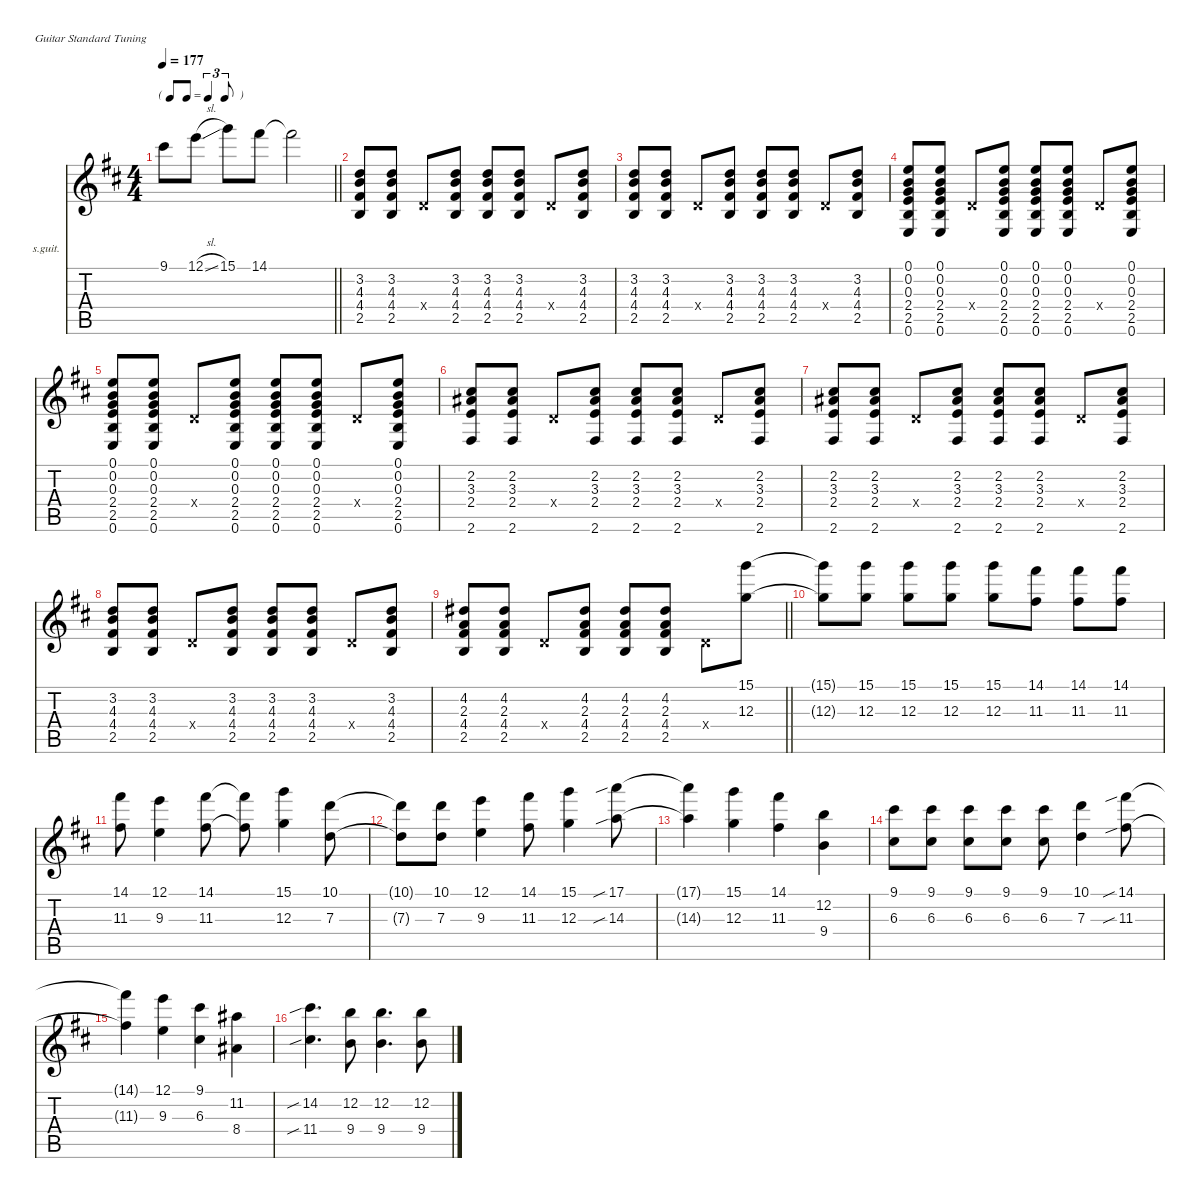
\hideDynamics
\bracketExtendMode nobrackets
\firstSystemTrackNameOrientation horizontal
\otherSystemsTrackNameOrientation horizontal
\track ("固快扼" "s.guit.") {instrument acousticguitarsteel}
\staff {score tabs}
\tuning (E4 B3 G3 D3 A2 E2)
\ts (4 4)
\tf triplet8th
\tempo 177
\clef g2
\barLineRight lightlight
\ks bminor
9.1{acc #}.8{dy f} 12.1{sl acc forcenatural}.8 15.1{acc forcenatural}.8 14.1{acc #}.8 14.1{t acc #}.2 |
(3.2{acc forcenatural} 4.3{acc forcenatural} 4.4{acc #} 2.5{acc forcenatural}).8 (3.2{acc forcenatural} 4.3{acc forcenatural} 4.4{acc #} 2.5{acc forcenatural}).8 0.4{x acc forcenatural}.8 (3.2{acc forcenatural} 4.3{acc forcenatural} 4.4{acc #} 2.5{acc forcenatural}).8 (3.2{acc forcenatural} 4.3{acc forcenatural} 4.4{acc #} 2.5{acc forcenatural}).8 (3.2{acc forcenatural} 4.3{acc forcenatural} 4.4{acc #} 2.5{acc forcenatural}).8 0.4{x acc forcenatural}.8 (3.2{acc forcenatural} 4.3{acc forcenatural} 4.4{acc #} 2.5{acc forcenatural}).8 |
(3.2{acc forcenatural} 4.3{acc forcenatural} 4.4{acc #} 2.5{acc forcenatural}).8 (3.2{acc forcenatural} 4.3{acc forcenatural} 4.4{acc #} 2.5{acc forcenatural}).8 0.4{x acc forcenatural}.8 (3.2{acc forcenatural} 4.3{acc forcenatural} 4.4{acc #} 2.5{acc forcenatural}).8 (3.2{acc forcenatural} 4.3{acc forcenatural} 4.4{acc #} 2.5{acc forcenatural}).8 (3.2{acc forcenatural} 4.3{acc forcenatural} 4.4{acc #} 2.5{acc forcenatural}).8 0.4{x acc forcenatural}.8 (3.2{acc forcenatural} 4.3{acc forcenatural} 4.4{acc #} 2.5{acc forcenatural}).8 |
(0.1{acc forcenatural} 0.2{acc forcenatural} 0.3{acc forcenatural} 2.4{acc forcenatural} 2.5{acc forcenatural} 0.6{acc forcenatural}).8 (0.1{acc forcenatural} 0.2{acc forcenatural} 0.3{acc forcenatural} 2.4{acc forcenatural} 2.5{acc forcenatural} 0.6{acc forcenatural}).8 0.4{x acc forcenatural}.8 (0.1{acc forcenatural} 0.2{acc forcenatural} 0.3{acc forcenatural} 2.4{acc forcenatural} 2.5{acc forcenatural} 0.6{acc forcenatural}).8 (0.1{acc forcenatural} 0.2{acc forcenatural} 0.3{acc forcenatural} 2.4{acc forcenatural} 2.5{acc forcenatural} 0.6{acc forcenatural}).8 (0.1{acc forcenatural} 0.2{acc forcenatural} 0.3{acc forcenatural} 2.4{acc forcenatural} 2.5{acc forcenatural} 0.6{acc forcenatural}).8 0.4{x acc forcenatural}.8 (0.1{acc forcenatural} 0.2{acc forcenatural} 0.3{acc forcenatural} 2.4{acc forcenatural} 2.5{acc forcenatural} 0.6{acc forcenatural}).8 |
(0.1{acc forcenatural} 0.2{acc forcenatural} 0.3{acc forcenatural} 2.4{acc forcenatural} 2.5{acc forcenatural} 0.6{acc forcenatural}).8 (0.1{acc forcenatural} 0.2{acc forcenatural} 0.3{acc forcenatural} 2.4{acc forcenatural} 2.5{acc forcenatural} 0.6{acc forcenatural}).8 0.4{x acc forcenatural}.8 (0.1{acc forcenatural} 0.2{acc forcenatural} 0.3{acc forcenatural} 2.4{acc forcenatural} 2.5{acc forcenatural} 0.6{acc forcenatural}).8 (0.1{acc forcenatural} 0.2{acc forcenatural} 0.3{acc forcenatural} 2.4{acc forcenatural} 2.5{acc forcenatural} 0.6{acc forcenatural}).8 (0.1{acc forcenatural} 0.2{acc forcenatural} 0.3{acc forcenatural} 2.4{acc forcenatural} 2.5{acc forcenatural} 0.6{acc forcenatural}).8 0.4{x acc forcenatural}.8 (0.1{acc forcenatural} 0.2{acc forcenatural} 0.3{acc forcenatural} 2.4{acc forcenatural} 2.5{acc forcenatural} 0.6{acc forcenatural}).8 |
(2.2{acc #} 3.3{acc #} 2.4{acc forcenatural} 2.6{acc #}).8 (2.2{acc #} 3.3{acc #} 2.4{acc forcenatural} 2.6{acc #}).8 0.4{x acc forcenatural}.8 (2.2{acc #} 3.3{acc #} 2.4{acc forcenatural} 2.6{acc #}).8 (2.2{acc #} 3.3{acc #} 2.4{acc forcenatural} 2.6{acc #}).8 (2.2{acc #} 3.3{acc #} 2.4{acc forcenatural} 2.6{acc #}).8 0.4{x acc forcenatural}.8 (2.2{acc #} 3.3{acc #} 2.4{acc forcenatural} 2.6{acc #}).8 |
(2.2{acc #} 3.3{acc #} 2.4{acc forcenatural} 2.6{acc #}).8 (2.2{acc #} 3.3{acc #} 2.4{acc forcenatural} 2.6{acc #}).8 0.4{x acc forcenatural}.8 (2.2{acc #} 3.3{acc #} 2.4{acc forcenatural} 2.6{acc #}).8 (2.2{acc #} 3.3{acc #} 2.4{acc forcenatural} 2.6{acc #}).8 (2.2{acc #} 3.3{acc #} 2.4{acc forcenatural} 2.6{acc #}).8 0.4{x acc forcenatural}.8 (2.2{acc #} 3.3{acc #} 2.4{acc forcenatural} 2.6{acc #}).8 |
(3.2{acc forcenatural} 4.3{acc forcenatural} 4.4{acc #} 2.5{acc forcenatural}).8 (3.2{acc forcenatural} 4.3{acc forcenatural} 4.4{acc #} 2.5{acc forcenatural}).8 0.4{x acc forcenatural}.8 (3.2{acc forcenatural} 4.3{acc forcenatural} 4.4{acc #} 2.5{acc forcenatural}).8 (3.2{acc forcenatural} 4.3{acc forcenatural} 4.4{acc #} 2.5{acc forcenatural}).8 (3.2{acc forcenatural} 4.3{acc forcenatural} 4.4{acc #} 2.5{acc forcenatural}).8 0.4{x acc forcenatural}.8 (3.2{acc forcenatural} 4.3{acc forcenatural} 4.4{acc #} 2.5{acc forcenatural}).8 |
\barLineRight lightlight
(4.2{acc #} 2.3{acc forcenatural} 4.4{acc #} 2.5{acc forcenatural}).8 (4.2{acc #} 2.3{acc forcenatural} 4.4{acc #} 2.5{acc forcenatural}).8 0.4{x acc forcenatural}.8 (4.2{acc #} 2.3{acc forcenatural} 4.4{acc #} 2.5{acc forcenatural}).8 (4.2{acc #} 2.3{acc forcenatural} 4.4{acc #} 2.5{acc forcenatural}).8 (4.2{acc #} 2.3{acc forcenatural} 4.4{acc #} 2.5{acc forcenatural}).8 0.4{x acc forcenatural}.8 (15.1{acc forcenatural} 12.3{acc forcenatural}).8 |
(15.1{t acc forcenatural} 12.3{t acc forcenatural}).8 (15.1{acc forcenatural} 12.3{acc forcenatural}).8 (15.1{acc forcenatural} 12.3{acc forcenatural}).8 (15.1{acc forcenatural} 12.3{acc forcenatural}).8 (15.1{acc forcenatural} 12.3{acc forcenatural}).8 (14.1{acc #} 11.3{acc #}).8 (14.1{acc #} 11.3{acc #}).8 (14.1{acc #} 11.3{acc #}).8 |
(14.1{acc #} 11.3{acc #}).8 (12.1{acc forcenatural} 9.3{acc forcenatural}).4 (14.1{acc #} 11.3{acc #}).8 (14.1{t acc #} 11.3{t acc #}).8 (15.1{acc forcenatural} 12.3{acc forcenatural}).4 (10.1{acc forcenatural} 7.3{acc forcenatural}).8 |
(10.1{t acc forcenatural} 7.3{t acc forcenatural}).8 (10.1{acc forcenatural} 7.3{acc forcenatural}).8 (12.1{acc forcenatural} 9.3{acc forcenatural}).4 (14.1{acc #} 11.3{acc #}).8 (15.1{acc forcenatural} 12.3{acc forcenatural}).4 (17.1{sib acc forcenatural} 14.3{sib acc forcenatural}).8 |
(17.1{t acc forcenatural} 14.3{t acc forcenatural}).4 (15.1{acc forcenatural} 12.3{acc forcenatural}).4 (14.1{acc #} 11.3{acc #}).4 (12.2{acc forcenatural} 9.4{acc forcenatural}).4 |
(9.1{acc #} 6.3{acc #}).8 (9.1{acc #} 6.3{acc #}).8 (9.1{acc #} 6.3{acc #}).8 (9.1{acc #} 6.3{acc #}).8 (9.1{acc #} 6.3{acc #}).8 (10.1{acc forcenatural} 7.3{acc forcenatural}).4 (14.1{sib acc #} 11.3{sib acc #}).8 |
(14.1{t acc #} 11.3{t acc #}).4 (12.1{acc forcenatural} 9.3{acc forcenatural}).4 (9.1{acc #} 6.3{acc #}).4 (11.2{acc #} 8.4{acc #}).4 |
(14.2{sib acc #} 11.4{sib acc #}).4{d} (12.2{acc forcenatural} 9.4{acc forcenatural}).8 (12.2{acc forcenatural} 9.4{acc forcenatural}).4{d} (12.2{acc forcenatural} 9.4{acc forcenatural}).8
